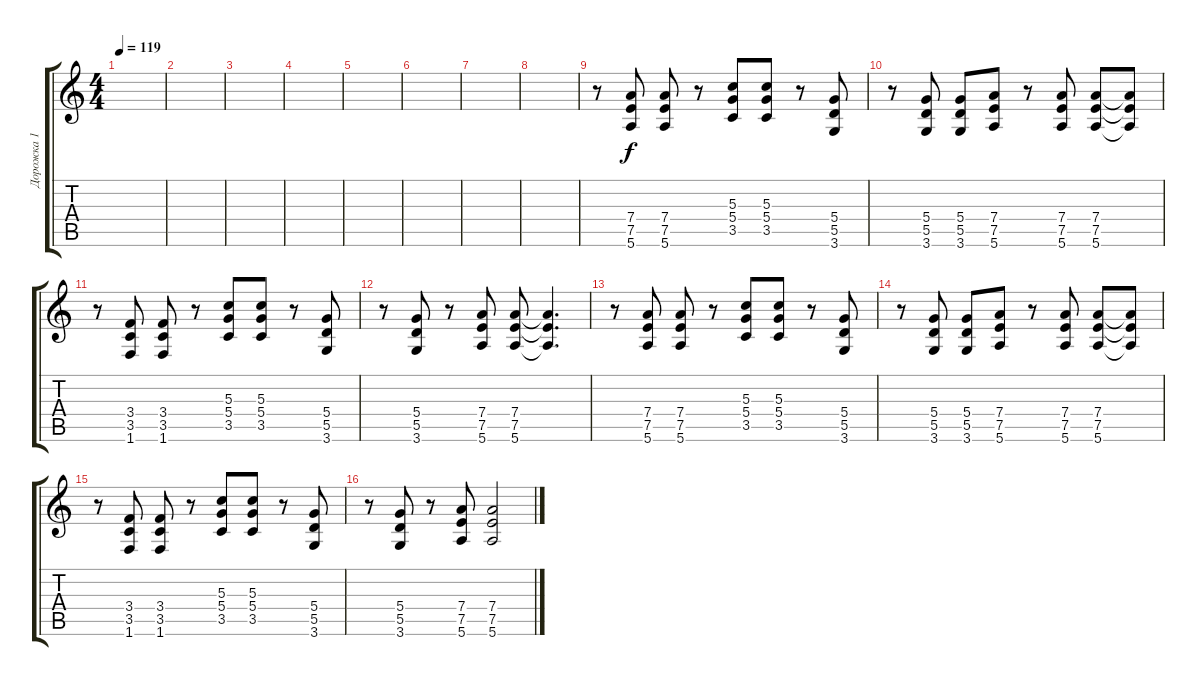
\track ("Дорожка 1" "Дорожка 1") {instrument distortionguitar}
\staff {score tabs}
\tuning (E4 B3 G3 D3 A2 E2) {hide}
\ts (4 4)
\tempo 119
\clef g2
\ks c
|
|
|
|
|
|
|
|
r.8 (7.4 7.5 5.6).8 (7.4 7.5 5.6).8 r.8 (5.3 5.4 3.5).8 (5.3 5.4 3.5).8 r.8 (5.4 5.5 3.6).8 |
r.8 (5.4 5.5 3.6).8 (5.4 5.5 3.6).8 (7.4 7.5 5.6).8 r.8 (7.4 7.5 5.6).8 (7.4 7.5 5.6).8 (7.4{t} 7.5{t} 5.6{t}).8 |
r.8 (3.4 3.5 1.6).8 (3.4 3.5 1.6).8 r.8 (5.3 5.4 3.5).8 (5.3 5.4 3.5).8 r.8 (5.4 5.5 3.6).8 |
r.8 (5.4 5.5 3.6).8 r.8 (7.4 7.5 5.6).8 (7.4 7.5 5.6).8 (7.4{t} 7.5{t} 5.6{t}).4{d} |
r.8 (7.4 7.5 5.6).8 (7.4 7.5 5.6).8 r.8 (5.3 5.4 3.5).8 (5.3 5.4 3.5).8 r.8 (5.4 5.5 3.6).8 |
r.8 (5.4 5.5 3.6).8 (5.4 5.5 3.6).8 (7.4 7.5 5.6).8 r.8 (7.4 7.5 5.6).8 (7.4 7.5 5.6).8 (7.4{t} 7.5{t} 5.6{t}).8 |
r.8 (3.4 3.5 1.6).8 (3.4 3.5 1.6).8 r.8 (5.3 5.4 3.5).8 (5.3 5.4 3.5).8 r.8 (5.4 5.5 3.6).8 |
r.8 (5.4 5.5 3.6).8 r.8 (7.4 7.5 5.6).8 (7.4 7.5 5.6).2
